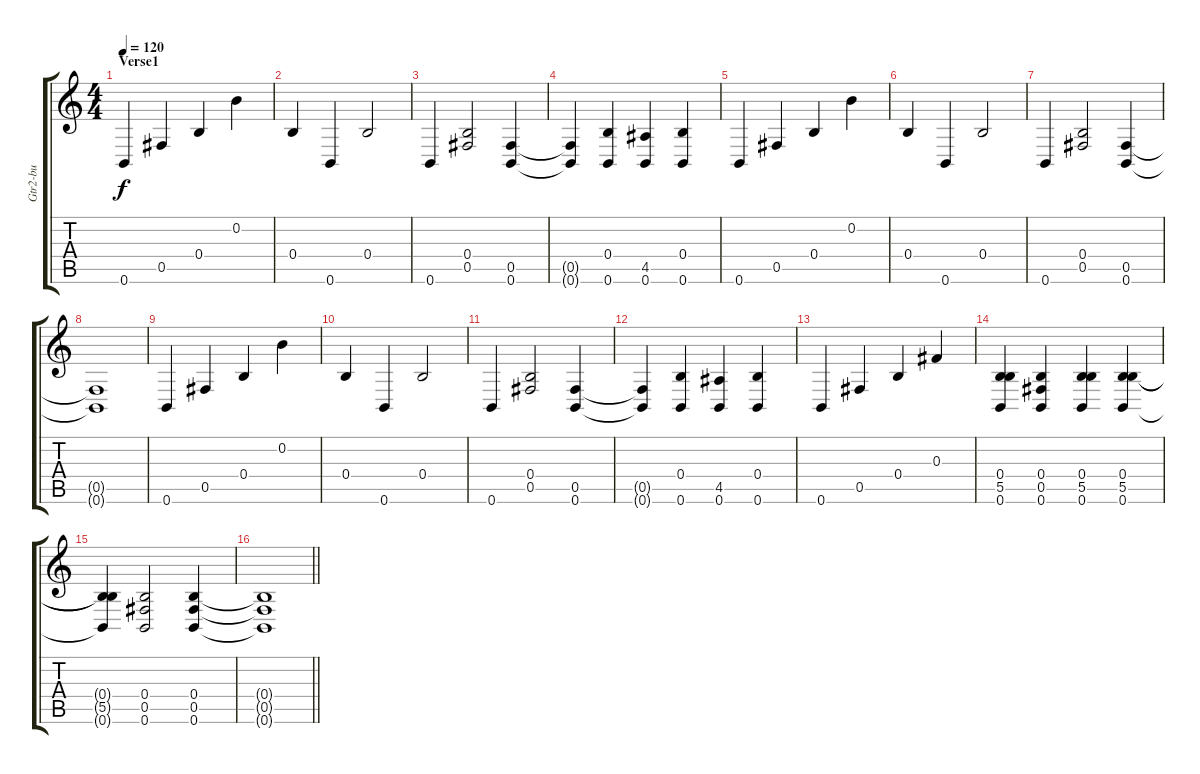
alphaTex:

\track ("Gtr2-bu" "Gtr2-bu") {mute instrument acousticguitarsteel}
\staff {score tabs}
\tuning (Eb4 B3 Gb3 B2 Gb2 B1) {hide}
\ts (4 4)
\section ("" "Verse1")
\tempo 120
\clef g2
\ks c
0.6.4{dy f instrument acousticguitarsteel} 0.5.4 0.4.4 0.2.4 |
0.4.4 0.6.4 0.4.2 |
0.6.4 (0.4 0.5).2 (0.5 0.6).4 |
(0.5{t} 0.6{t}).4 (0.4 0.6).4 (4.5 0.6).4 (0.4 0.6).4 |
0.6.4 0.5.4 0.4.4 0.2.4 |
0.4.4 0.6.4 0.4.2 |
0.6.4 (0.4 0.5).2 (0.5 0.6).4 |
(0.5{t} 0.6{t}).1 |
0.6.4 0.5.4 0.4.4 0.2.4 |
0.4.4 0.6.4 0.4.2 |
0.6.4 (0.4 0.5).2 (0.5 0.6).4 |
(0.5{t} 0.6{t}).4 (0.4 0.6).4 (4.5 0.6).4 (0.4 0.6).4 |
0.6.4 0.5.4 0.4.4 0.3.4 |
(0.4 5.5 0.6).4 (0.4 0.5 0.6).4 (0.4 5.5 0.6).4 (0.4 5.5 0.6).4 |
(0.4{t} 5.5{t} 0.6{t}).4 (0.4 0.5 0.6).2 (0.4 0.5 0.6).4 |
\barLineRight lightlight
(0.4{t} 0.5{t} 0.6{t}).1
